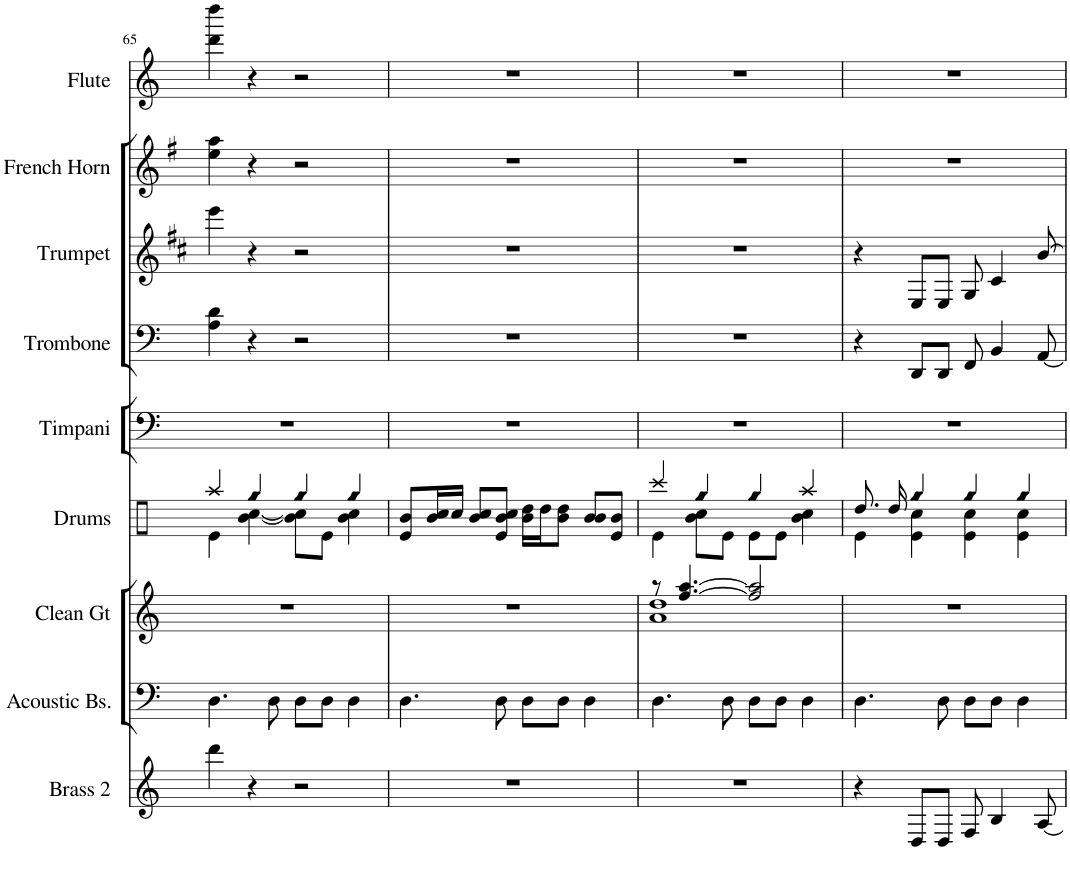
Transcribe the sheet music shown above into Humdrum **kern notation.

**kern	**kern	**kern	**kern	**kern	**kern	**kern	**kern	**kern
*part9	*part8	*part7	*part6	*part5	*part4	*part3	*part2	*part1
*staff9	*staff8	*staff7	*staff6	*staff5	*staff4	*staff3	*staff2	*staff1
*I"Brass 2	*I"Acoustic Bs.	*I"Clean Gt	*I"Drums	*I"Timpani	*I"Trombone	*I"Trumpet	*I"French Horn	*I"Flute
*I'Brass 2	*I'Acoustic Bs.	*I'Clean Gt	*I'Drums	*I'Timpani	*I'Trombone	*I'Trumpet	*I'French Horn	*I'Flute
!!LO:PB:g=z
*clefG2	*clefF4	*clefG2	*clefX	*clefF4	*clefF4	*clefG2	*clefG2	*clefG2
*	*	*	*	*	*	*Trd1c2	*Trd4c7	*
*k[]	*k[]	*k[]	*k[]	*k[]	*k[]	*k[f#c#]	*k[f#]	*k[]
*M4/4	*M4/4	*M4/4	*M4/4	*M4/4	*M4/4	*M4/4	*M4/4	*M4/4
=65	=65	=65	=65	=65	=65	=65	=65	=65
*	*	*	*^	*	*	*	*	*
4ddd\	4.D\	1r	4aa/	4e\	1r	4A\ 4d\	4eee\	4ee\ 4aa\	4ddd\ 4dddd\
!	!	!	!LO:N:head=diamond	!	!	!	!	!	!
4r	.	.	4gg/	[4b\ [4cc\	.	4r	4r	4r	4r
.	8D\	.	.	.	.	.	.	.	.
!	!	!	!LO:N:head=diamond	!	!	!	!	!	!
2r	8D\L	.	4gg/	8b\] 8cc\]L	.	2r	2r	2r	2r
.	8D\J	.	.	8e\J	.	.	.	.	.
!	!	!	!LO:N:head=diamond	!	!	!	!	!	!
.	4D\	.	4gg/	4b\ 4cc\	.	.	.	.	.
*	*	*	*v	*v	*	*	*	*	*
=66	=66	=66	=66	=66	=66	=66	=66	=66
1r	4.D\	1r	8e/ 8b/L	1r	1r	1r	1r	1r
.	.	.	16b/ 16cc/L	.	.	.	.	.
.	.	.	16cc/JJ	.	.	.	.	.
.	.	.	8b/ 8cc/L	.	.	.	.	.
.	8D\	.	8e/ 8b/ 8cc/J	.	.	.	.	.
.	8D\L	.	16b\ 16dd\LL	.	.	.	.	.
.	.	.	16dd\J	.	.	.	.	.
.	8D\J	.	8b\ 8dd\J	.	.	.	.	.
.	4D\	.	8b/ 8b/L	.	.	.	.	.
.	.	.	8e/ 8b/J	.	.	.	.	.
=67	=67	=67	=67	=67	=67	=67	=67	=67
*	*	*^	*^	*	*	*	*	*
1r	4.D\	8r	1a 1dd	4ccc/	4e\	1r	1r	1r	1r	1r
.	.	[4.ff/ [4.aa/	.	.	.	.	.	.	.	.
!	!	!	!	!LO:N:head=diamond	!	!	!	!	!	!
.	.	.	.	4gg/	8b\ 8cc\L	.	.	.	.	.
.	8D\	.	.	.	8e\J	.	.	.	.	.
!	!	!	!	!LO:N:head=diamond	!	!	!	!	!	!
.	8D\L	2ff/] 2aa/]	.	4gg/	8e\L	.	.	.	.	.
.	8D\J	.	.	.	8e\J	.	.	.	.	.
.	4D\	.	.	4aa/	4b\ 4cc\	.	.	.	.	.
*	*	*v	*v	*	*	*	*	*	*	*
=68	=68	=68	=68	=68	=68	=68	=68	=68	=68
4r	4.D\	1r	8.dd/	4e\	1r	4r	4r	1r	1r
.	.	.	16dd/	.	.	.	.	.	.
!	!	!	!LO:N:head=diamond	!	!	!	!	!	!
8D/L	.	.	4gg/	4e\ 4cc\	.	8DD/L	8E/L	.	.
8D/J	8D\	.	.	.	.	8DD/J	8E/J	.	.
!	!	!	!LO:N:head=diamond	!	!	!	!	!	!
8F/	8D\L	.	4gg/	4e\ 4cc\	.	8FF/	8G/	.	.
4B/	8D\J	.	.	.	.	4BB/	4c#/	.	.
!	!	!	!LO:N:head=diamond	!	!	!	!	!	!
.	4D\	.	4gg/	4e\ 4cc\	.	.	.	.	.
[8A/	.	.	.	.	.	[8AA/	[8b/	.	.
*	*	*	*v	*v	*	*	*	*	*
=	=	=	=	=	=	=	=	=
*-	*-	*-	*-	*-	*-	*-	*-	*-
